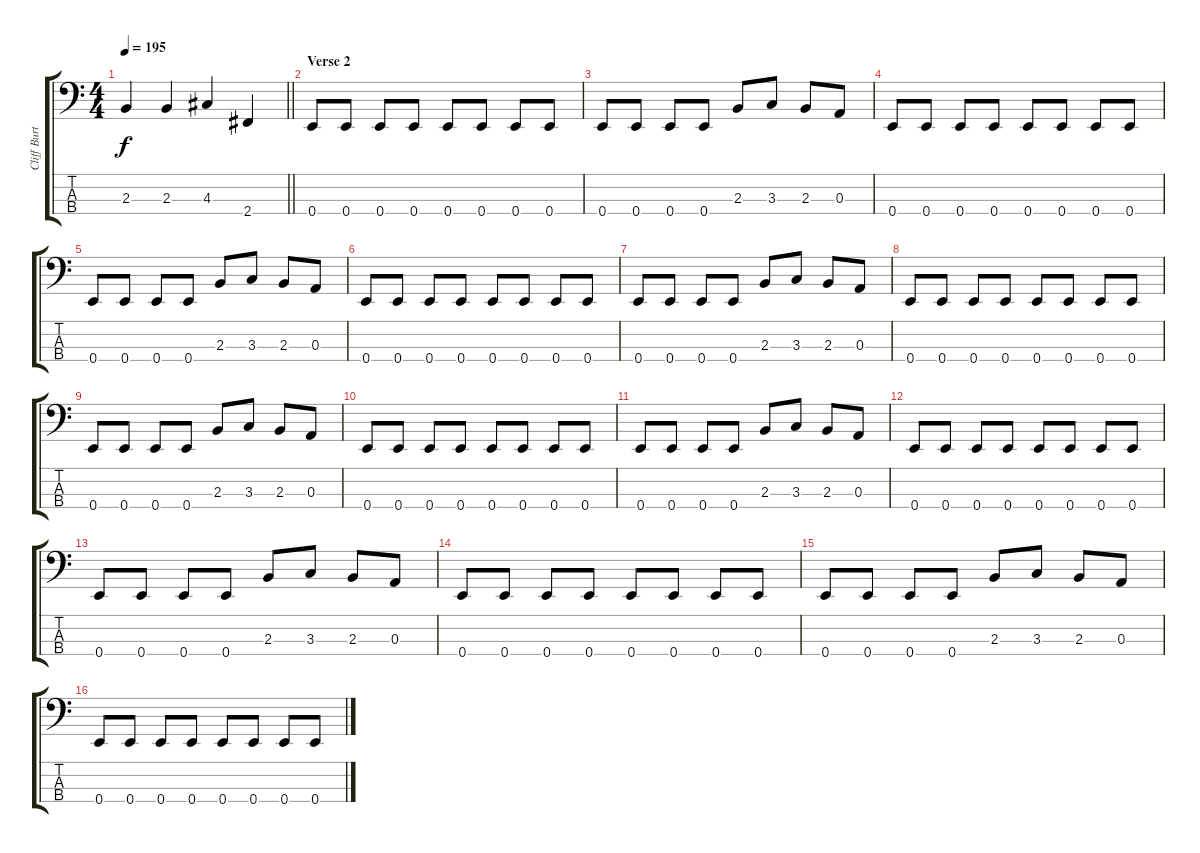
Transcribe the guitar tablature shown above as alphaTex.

\track ("Cliff Burton" "Cliff Burt") {instrument electricbassfinger}
\staff {score tabs}
\tuning (G2 D2 A1 E1) {hide}
\ts (4 4)
\tempo 195
\clef f4
\barLineRight lightlight
\ks c
2.3.4{dy f} 2.3.4 4.3.4 2.4.4 |
\section ("" "Verse 2")
0.4.8 0.4.8 0.4.8 0.4.8 0.4.8 0.4.8 0.4.8 0.4.8 |
0.4.8 0.4.8 0.4.8 0.4.8 2.3.8 3.3.8 2.3.8 0.3.8 |
0.4.8 0.4.8 0.4.8 0.4.8 0.4.8 0.4.8 0.4.8 0.4.8 |
0.4.8 0.4.8 0.4.8 0.4.8 2.3.8 3.3.8 2.3.8 0.3.8 |
0.4.8 0.4.8 0.4.8 0.4.8 0.4.8 0.4.8 0.4.8 0.4.8 |
0.4.8 0.4.8 0.4.8 0.4.8 2.3.8 3.3.8 2.3.8 0.3.8 |
0.4.8 0.4.8 0.4.8 0.4.8 0.4.8 0.4.8 0.4.8 0.4.8 |
0.4.8 0.4.8 0.4.8 0.4.8 2.3.8 3.3.8 2.3.8 0.3.8 |
0.4.8 0.4.8 0.4.8 0.4.8 0.4.8 0.4.8 0.4.8 0.4.8 |
0.4.8 0.4.8 0.4.8 0.4.8 2.3.8 3.3.8 2.3.8 0.3.8 |
0.4.8 0.4.8 0.4.8 0.4.8 0.4.8 0.4.8 0.4.8 0.4.8 |
0.4.8 0.4.8 0.4.8 0.4.8 2.3.8 3.3.8 2.3.8 0.3.8 |
0.4.8 0.4.8 0.4.8 0.4.8 0.4.8 0.4.8 0.4.8 0.4.8 |
0.4.8 0.4.8 0.4.8 0.4.8 2.3.8 3.3.8 2.3.8 0.3.8 |
0.4.8 0.4.8 0.4.8 0.4.8 0.4.8 0.4.8 0.4.8 0.4.8
